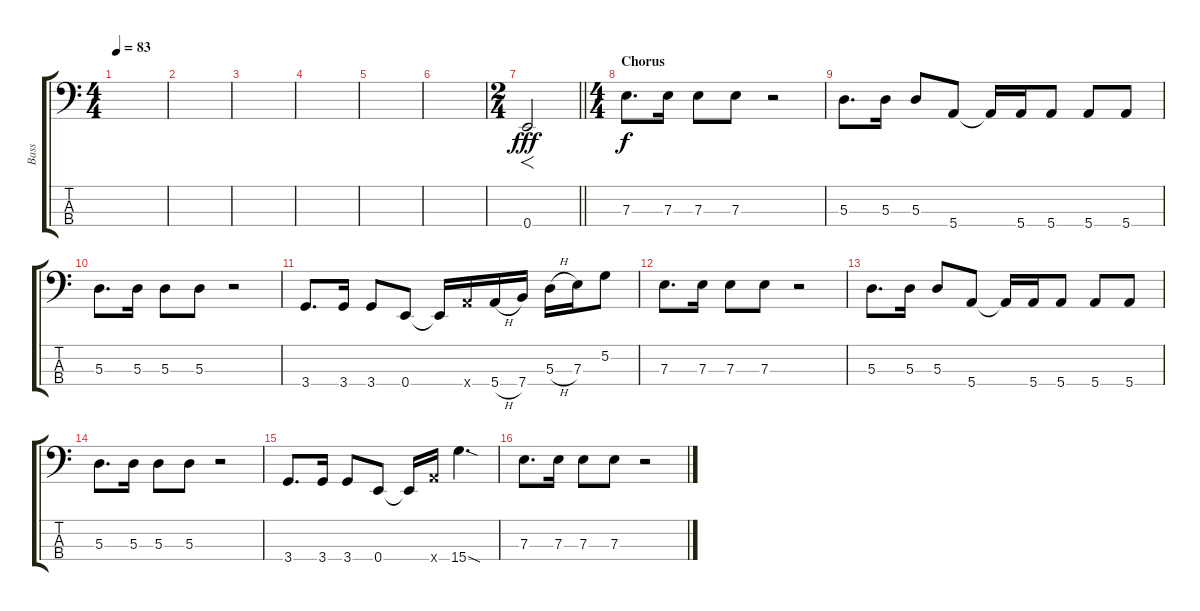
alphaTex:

\track ("Bass" "Bass") {instrument electricbassfinger}
\staff {score tabs}
\tuning (G2 D2 A1 E1) {hide}
\ts (4 4)
\tempo 83
\clef f4
\ks c
|
|
|
|
|
|
\ts (2 4)
\barLineRight lightlight
0.4.2{f dy fff} |
\ts (4 4)
\section ("" "Chorus")
7.3.8{d dy f} 7.3.16 7.3.8 7.3.8 r.2 |
5.3.8{d} 5.3.16 5.3.8 5.4.8 5.4{t}.16 5.4.16 5.4.8 5.4.8 5.4.8 |
5.3.8{d} 5.3.16 5.3.8 5.3.8 r.2 |
3.4.8{d} 3.4.16 3.4.8 0.4.8 0.4{t}.16 5.4{x}.16 5.4{h}.16 7.4.16 5.3{h}.16 7.3.16 5.2.8 |
7.3.8{d} 7.3.16 7.3.8 7.3.8 r.2 |
5.3.8{d} 5.3.16 5.3.8 5.4.8 5.4{t}.16 5.4.16 5.4.8 5.4.8 5.4.8 |
5.3.8{d} 5.3.16 5.3.8 5.3.8 r.2 |
3.4.8{d} 3.4.16 3.4.8 0.4.8 0.4{t}.16 5.4{x}.16 15.4{sod}.4{d} |
7.3.8{d} 7.3.16 7.3.8 7.3.8 r.2
